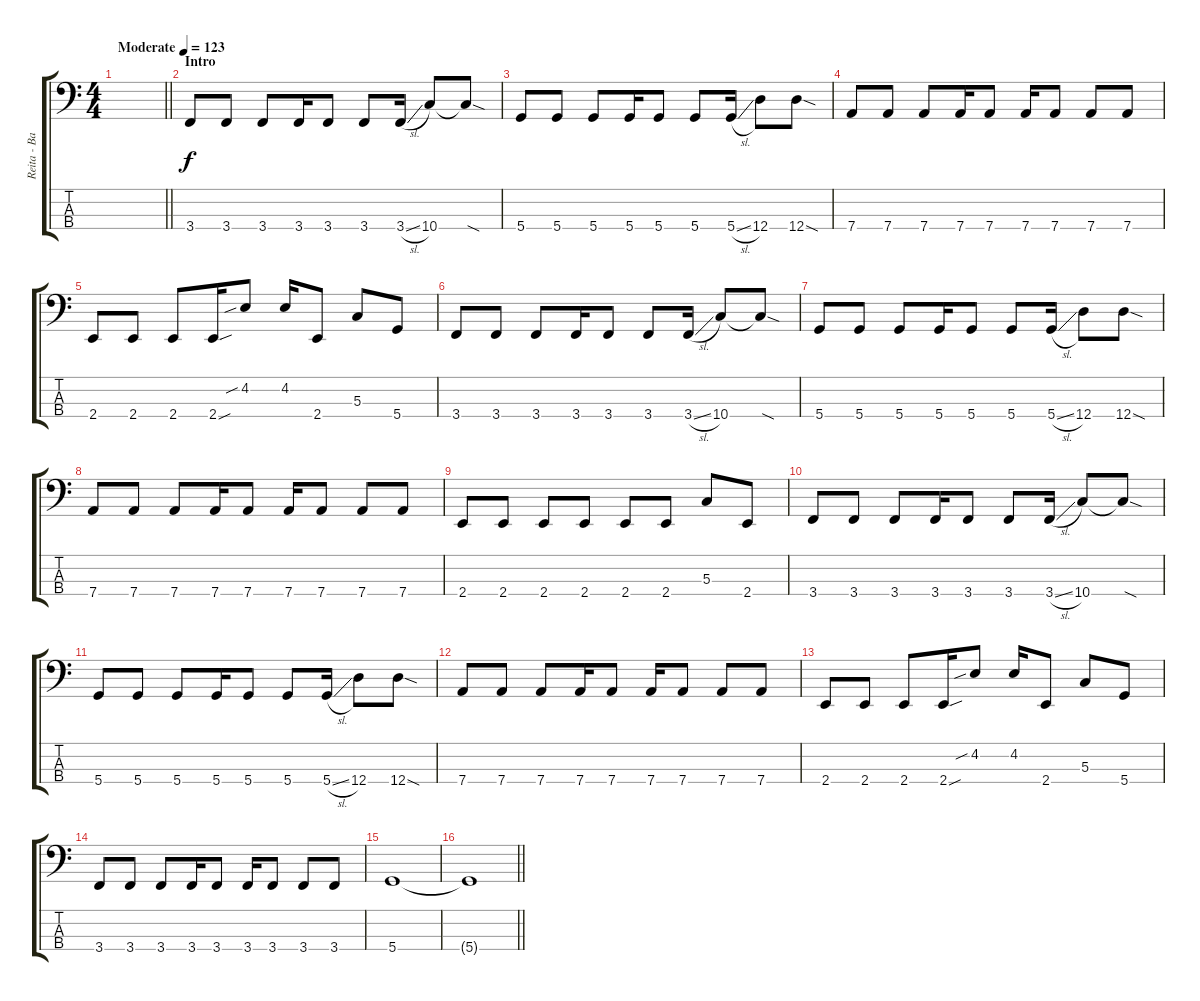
\track ("Reita - Bass" "Reita - Ba") {instrument electricbasspick}
\staff {score tabs}
\tuning (F2 C2 G1 D1) {hide}
\ts (4 4)
\tempo (123 "Moderate")
\clef f4
\barLineRight lightlight
\ks c
|
\section ("" "Intro")
3.4.8 3.4.8 3.4.8 3.4.16 3.4.8 3.4.8 3.4{sl}.16 10.4.8 10.4{sod t}.8 |
5.4.8 5.4.8 5.4.8 5.4.16 5.4.8 5.4.8 5.4{sl}.16 12.4.8 12.4{sod}.8 |
7.4.8 7.4.8 7.4.8 7.4.16 7.4.8 7.4.16 7.4.8 7.4.8 7.4.8 |
2.4.8 2.4.8 2.4.8 2.4{sou}.16 4.2{sib}.8 4.2.16 2.4.8 5.3.8 5.4.8 |
3.4.8 3.4.8 3.4.8 3.4.16 3.4.8 3.4.8 3.4{sl}.16 10.4.8 10.4{sod t}.8 |
5.4.8 5.4.8 5.4.8 5.4.16 5.4.8 5.4.8 5.4{sl}.16 12.4.8 12.4{sod}.8 |
7.4.8 7.4.8 7.4.8 7.4.16 7.4.8 7.4.16 7.4.8 7.4.8 7.4.8 |
2.4.8 2.4.8 2.4.8 2.4.8 2.4.8 2.4.8 5.3.8 2.4.8 |
3.4.8 3.4.8 3.4.8 3.4.16 3.4.8 3.4.8 3.4{sl}.16 10.4.8 10.4{sod t}.8 |
5.4.8 5.4.8 5.4.8 5.4.16 5.4.8 5.4.8 5.4{sl}.16 12.4.8 12.4{sod}.8 |
7.4.8 7.4.8 7.4.8 7.4.16 7.4.8 7.4.16 7.4.8 7.4.8 7.4.8 |
2.4.8 2.4.8 2.4.8 2.4{sou}.16 4.2{sib}.8 4.2.16 2.4.8 5.3.8 5.4.8 |
3.4.8 3.4.8 3.4.8 3.4.16 3.4.8 3.4.16 3.4.8 3.4.8 3.4.8 |
5.4.1 |
\barLineRight lightlight
5.4{t}.1
